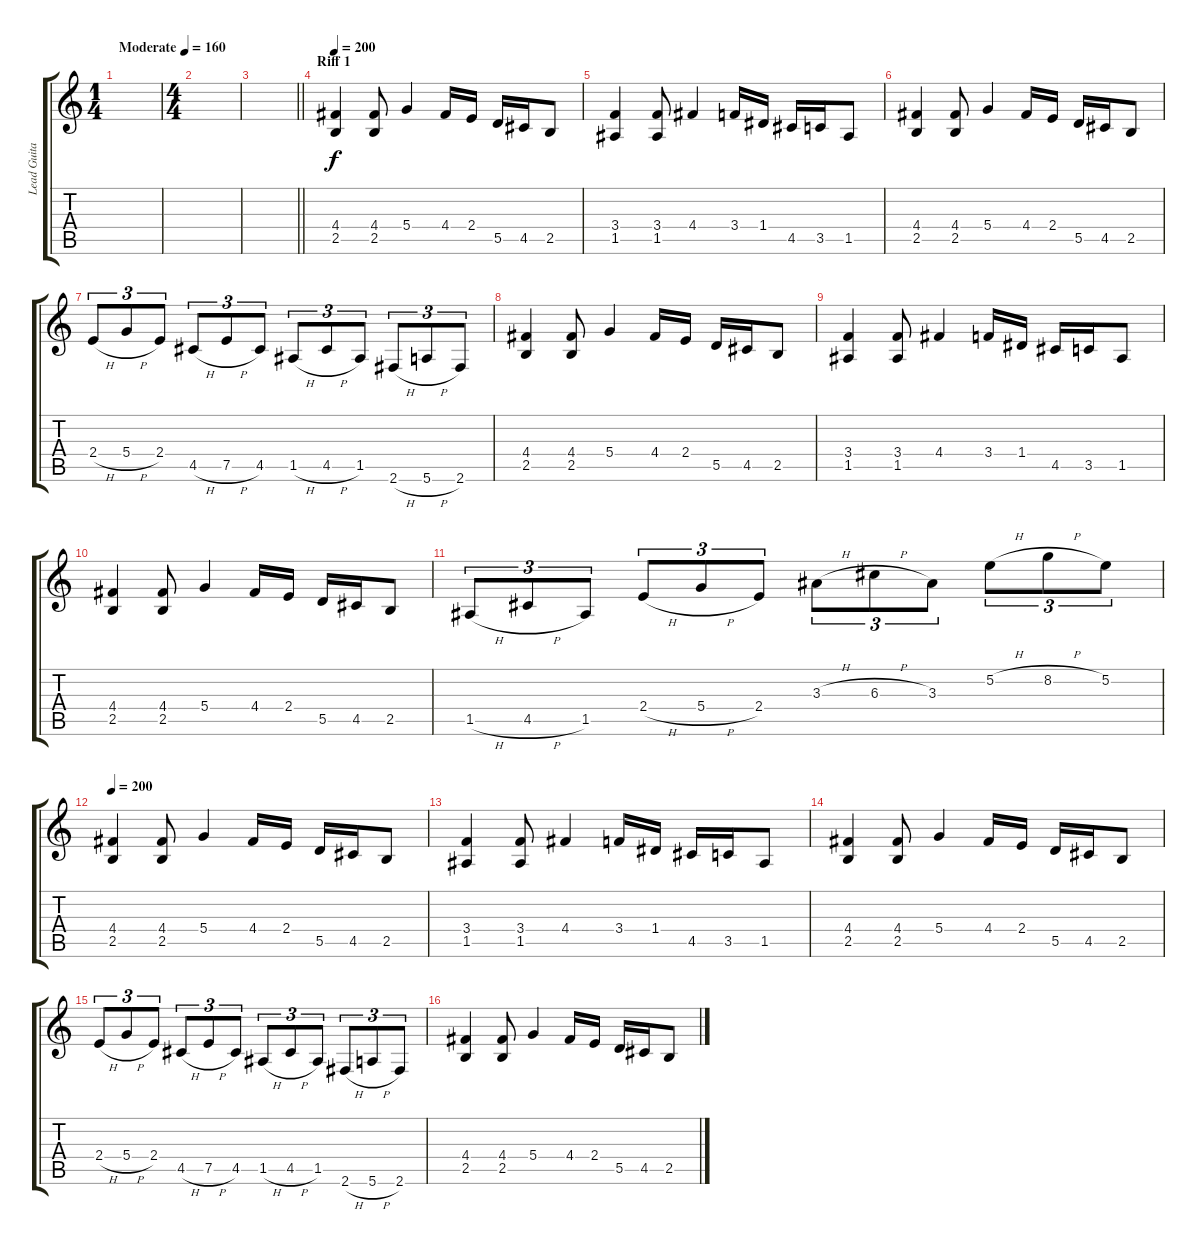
\track ("Lead Guitar" "Lead Guita") {instrument distortionguitar}
\staff {score tabs}
\tuning (E4 B3 G3 D3 A2 E2) {hide}
\ts (1 4)
\tempo (160 "Moderate")
\clef g2
\ks c
|
\ts (4 4)
|
\barLineRight lightlight
|
\section ("" "Riff 1")
\tempo 200
(4.4 2.5).4 (4.4 2.5).8 5.4.4 4.4.16 2.4.16 5.5.16 4.5.16 2.5.8 |
(3.4 1.5).4 (3.4 1.5).8 4.4.4 3.4.16 1.4.16 4.5.16 3.5.16 1.5.8 |
(4.4 2.5).4 (4.4 2.5).8 5.4.4 4.4.16 2.4.16 5.5.16 4.5.16 2.5.8 |
2.4{h}.8{tu (3 2)} 5.4{h}.8{tu (3 2)} 2.4.8{tu (3 2)} 4.5{h}.8{tu (3 2)} 7.5{h}.8{tu (3 2)} 4.5.8{tu (3 2)} 1.5{h}.8{tu (3 2)} 4.5{h}.8{tu (3 2)} 1.5.8{tu (3 2)} 2.6{h}.8{tu (3 2)} 5.6{h}.8{tu (3 2)} 2.6.8{tu (3 2)} |
(4.4 2.5).4 (4.4 2.5).8 5.4.4 4.4.16 2.4.16 5.5.16 4.5.16 2.5.8 |
(3.4 1.5).4 (3.4 1.5).8 4.4.4 3.4.16 1.4.16 4.5.16 3.5.16 1.5.8 |
(4.4 2.5).4 (4.4 2.5).8 5.4.4 4.4.16 2.4.16 5.5.16 4.5.16 2.5.8 |
1.5{h}.8{tu (3 2)} 4.5{h}.8{tu (3 2)} 1.5.8{tu (3 2)} 2.4{h}.8{tu (3 2)} 5.4{h}.8{tu (3 2)} 2.4.8{tu (3 2)} 3.3{h}.8{tu (3 2)} 6.3{h}.8{tu (3 2)} 3.3.8{tu (3 2)} 5.2{h}.8{tu (3 2)} 8.2{h}.8{tu (3 2)} 5.2.8{tu (3 2)} |
\tempo 200
(4.4 2.5).4 (4.4 2.5).8 5.4.4 4.4.16 2.4.16 5.5.16 4.5.16 2.5.8 |
(3.4 1.5).4 (3.4 1.5).8 4.4.4 3.4.16 1.4.16 4.5.16 3.5.16 1.5.8 |
(4.4 2.5).4 (4.4 2.5).8 5.4.4 4.4.16 2.4.16 5.5.16 4.5.16 2.5.8 |
2.4{h}.8{tu (3 2)} 5.4{h}.8{tu (3 2)} 2.4.8{tu (3 2)} 4.5{h}.8{tu (3 2)} 7.5{h}.8{tu (3 2)} 4.5.8{tu (3 2)} 1.5{h}.8{tu (3 2)} 4.5{h}.8{tu (3 2)} 1.5.8{tu (3 2)} 2.6{h}.8{tu (3 2)} 5.6{h}.8{tu (3 2)} 2.6.8{tu (3 2)} |
(4.4 2.5).4 (4.4 2.5).8 5.4.4 4.4.16 2.4.16 5.5.16 4.5.16 2.5.8
